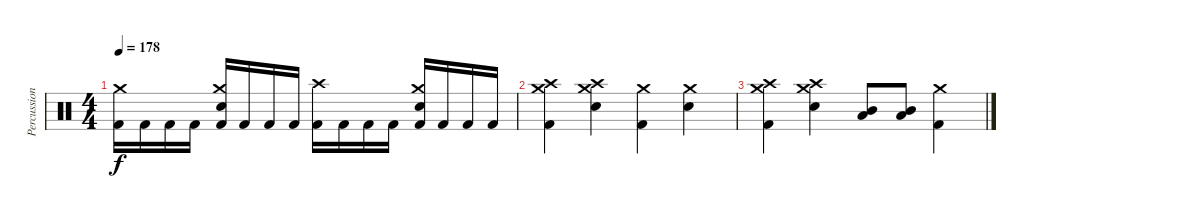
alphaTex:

\track ("Percussions" "Percussion") {instrument percussion}
\staff {score}
\articulation defaults
\ts (4 4)
\tempo 178
\clef neutral
\ks c
("Kick (hit) 2" "Crash medium (hit)").16{dy f} "Kick (hit) 2".16 "Kick (hit) 2".16 "Kick (hit) 2".16 ("Kick (hit) 2" "Crash medium (hit)" "Electric Snare (hit)").16 "Kick (hit) 2".16 "Kick (hit) 2".16 "Kick (hit) 2".16 ("Kick (hit) 2" "Crash high (hit)").16 "Kick (hit) 2".16 "Kick (hit) 2".16 "Kick (hit) 2".16 ("Kick (hit) 2" "Crash medium (hit)" "Electric Snare (hit)").16 "Kick (hit) 2".16 "Kick (hit) 2".16 "Kick (hit) 2".16 |
("Crash medium (hit)" "Crash high (hit)" "Kick (hit) 2").4 ("Crash medium (hit)" "Crash high (hit)" "Electric Snare (hit)").4 ("Crash medium (hit)" "Kick (hit) 2").4 ("Crash medium (hit)" "Electric Snare (hit)").4 |
("Crash medium (hit)" "Crash high (hit)" "Kick (hit) 2").4 ("Crash medium (hit)" "Crash high (hit)" "Electric Snare (hit)").4 ("Low Floor Tom (hit)" "Mid Tom (hit)").8 ("Low Floor Tom (hit)" "Mid Tom (hit)").8 ("Crash medium (hit)" "Kick (hit) 2").4
